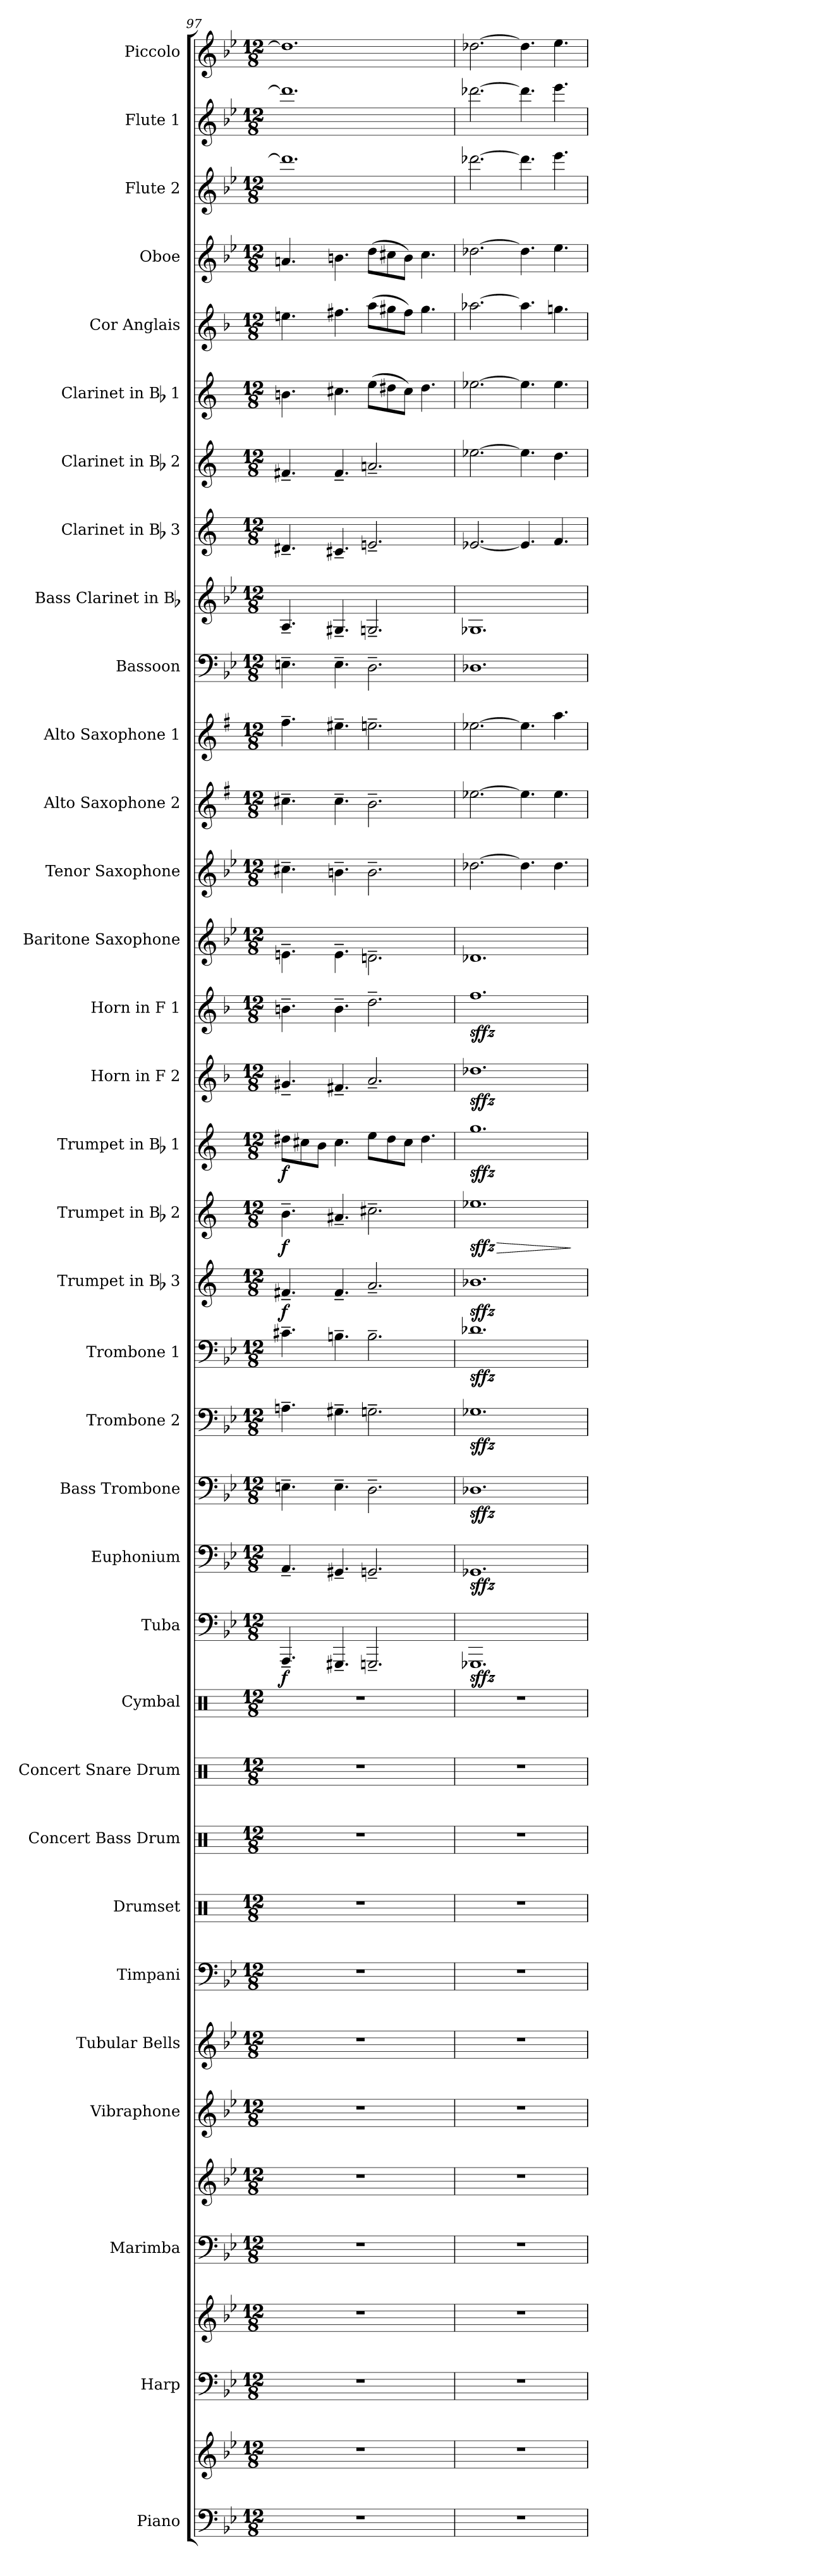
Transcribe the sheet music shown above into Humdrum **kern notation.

**kern	**kern	**kern	**kern	**kern	**kern	**kern	**kern	**kern	**kern	**kern	**kern	**kern	**kern	**dynam	**kern	**dynam	**kern	**dynam	**kern	**dynam	**kern	**dynam	**kern	**dynam	**kern	**dynam	**kern	**dynam	**kern	**dynam	**kern	**dynam	**kern	**kern	**kern	**kern	**kern	**kern	**kern	**kern	**kern	**kern	**kern	**kern	**kern	**kern
*part34	*part34	*part33	*part33	*part32	*part32	*part31	*part30	*part29	*part28	*part27	*part26	*part25	*part24	*part24	*part23	*part23	*part22	*part22	*part21	*part21	*part20	*part20	*part19	*part19	*part18	*part18	*part17	*part17	*part16	*part16	*part15	*part15	*part14	*part13	*part12	*part11	*part10	*part9	*part8	*part7	*part6	*part5	*part4	*part3	*part2	*part1
*staff37	*staff36	*staff35	*staff34	*staff33	*staff32	*staff31	*staff30	*staff29	*staff28	*staff27	*staff26	*staff25	*staff24	*staff24	*staff23	*staff23	*staff22	*staff22	*staff21	*staff21	*staff20	*staff20	*staff19	*staff19	*staff18	*staff18	*staff17	*staff17	*staff16	*staff16	*staff15	*staff15	*staff14	*staff13	*staff12	*staff11	*staff10	*staff9	*staff8	*staff7	*staff6	*staff5	*staff4	*staff3	*staff2	*staff1
*I"Piano	*	*I"Harp	*	*I"Marimba	*	*I"Vibraphone	*I"Tubular Bells	*I"Timpani	*I"Drumset	*I"Concert Bass Drum	*I"Concert Snare Drum	*I"Cymbal	*I"Tuba	*	*I"Euphonium	*	*I"Bass Trombone	*	*I"Trombone 2	*	*I"Trombone 1	*	*I"Trumpet in Bb 3	*	*I"Trumpet in Bb 2	*	*I"Trumpet in Bb 1	*	*I"Horn in F 2	*	*I"Horn in F 1	*	*I"Baritone Saxophone	*I"Tenor Saxophone	*I"Alto Saxophone 2	*I"Alto Saxophone 1	*I"Bassoon	*I"Bass Clarinet in Bb	*I"Clarinet in Bb 3	*I"Clarinet in Bb 2	*I"Clarinet in Bb 1	*I"Cor Anglais	*I"Oboe	*I"Flute 2	*I"Flute 1	*I"Piccolo
*I'Pno.	*	*I'Hp.	*	*I'Mar.	*	*I'Vib.	*I'Tub. B.	*I'Timp.	*I'D. Set	*I'Con. BD	*I'Con. Sn.	*I'Cym.	*I'Tba.	*	*I'Euph.	*	*I'B. Tbn.	*	*I'Tbn. 2	*	*I'Tbn. 1	*	*I'Tpt. 3	*	*I'Tpt. 2	*	*I'Tpt. 1	*	*I'Hn. 2	*	*I'Hn. 1	*	*I'Bari. Sax.	*I'Ten. Sax.	*I'Alto Sax. 2	*I'Alto Sax. 1	*I'Bsn.	*I'B. Cl.	*I'Cl. 3	*I'Cl. 2	*I'Cl. 1	*I'C. A.	*I'Ob.	*I'Fl. 2	*I'Fl. 1	*I'Picc.
*clefF4	*clefG2	*clefF4	*clefG2	*clefF4	*clefG2	*clefG2	*clefG2	*clefF4	*clefX	*clefX	*clefX	*clefX	*clefF4	*	*clefF4	*	*clefF4	*	*clefF4	*	*clefF4	*	*clefG2	*	*clefG2	*	*clefG2	*	*clefG2	*	*clefG2	*	*clefG2	*clefG2	*clefG2	*clefG2	*clefF4	*clefG2	*clefG2	*clefG2	*clefG2	*clefG2	*clefG2	*clefG2	*clefG2	*clefG2
*	*	*	*	*	*	*	*	*	*	*	*	*	*	*	*	*	*	*	*	*	*	*	*ITrd1c2	*	*ITrd1c2	*	*ITrd1c2	*	*ITrd4c7	*	*ITrd4c7	*	*ITrd12c21	*ITrd8c14	*ITrd5c9	*ITrd5c9	*	*ITrd8c14	*ITrd1c2	*ITrd1c2	*ITrd1c2	*ITrd4c7	*	*	*	*ITrd-7c-12
*k[b-e-]	*k[b-e-]	*k[b-e-]	*k[b-e-]	*k[b-e-]	*k[b-e-]	*k[b-e-]	*k[b-e-]	*k[b-e-]	*k[]	*k[]	*k[]	*k[]	*k[b-e-]	*	*k[b-e-]	*	*k[b-e-]	*	*k[b-e-]	*	*k[b-e-]	*	*k[b-e-]	*	*k[b-e-]	*	*k[b-e-]	*	*k[b-e-]	*	*k[b-e-]	*	*k[b-e-]	*k[b-e-]	*k[b-e-]	*k[b-e-]	*k[b-e-]	*k[b-e-]	*k[b-e-]	*k[b-e-]	*k[b-e-]	*k[b-e-]	*k[b-e-]	*k[b-e-]	*k[b-e-]	*k[b-e-]
*B-:	*B-:	*B-:	*B-:	*B-:	*B-:	*B-:	*B-:	*B-:	*	*	*	*	*B-:	*	*B-:	*	*B-:	*	*B-:	*	*B-:	*	*	*	*	*	*	*	*B-:	*	*B-:	*	*B-:	*	*B-:	*B-:	*B-:	*	*	*	*	*B-:	*B-:	*B-:	*B-:	*B-:
*M12/8	*M12/8	*M12/8	*M12/8	*M12/8	*M12/8	*M12/8	*M12/8	*M12/8	*M12/8	*M12/8	*M12/8	*M12/8	*M12/8	*	*M12/8	*	*M12/8	*	*M12/8	*	*M12/8	*	*M12/8	*	*M12/8	*	*M12/8	*	*M12/8	*	*M12/8	*	*M12/8	*M12/8	*M12/8	*M12/8	*M12/8	*M12/8	*M12/8	*M12/8	*M12/8	*M12/8	*M12/8	*M12/8	*M12/8	*M12/8
=97	=97	=97	=97	=97	=97	=97	=97	=97	=97	=97	=97	=97	=97	=97	=97	=97	=97	=97	=97	=97	=97	=97	=97	=97	=97	=97	=97	=97	=97	=97	=97	=97	=97	=97	=97	=97	=97	=97	=97	=97	=97	=97	=97	=97	=97	=97
!	!	!	!	!	!	!	!	!	!	!	!	!	!	!LO:DY:b	!	!	!	!	!	!	!	!	!	!LO:DY:b	!	!LO:DY:b	!	!LO:DY:b	!	!	!	!	!	!	!	!	!	!	!	!	!	!	!	!	!	!
1.r	1.r	1.r	1.r	1.r	1.r	1.r	1.r	1.r	1.r	1.r	1.r	1.r	4.AAA~/	f	4.AA~/	.	4.En~\	.	4.An~\	.	4.c#X~\	.	4.en~/	f	4.a~\	f	8cc#X\L	f	4.c#X~/	.	4.en~\	.	4.En~\	4.c#X~\	4.en~\	4.a~\	4.En~\	4.AA~/	4.c#X~/	4.en~/	4.an\	4.an\	4.an/	1.ddd-]	1.ddd-]	1.ddd-]
.	.	.	.	.	.	.	.	.	.	.	.	.	.	.	.	.	.	.	.	.	.	.	.	.	.	.	8bn\	.	.	.	.	.	.	.	.	.	.	.	.	.	.	.	.	.	.	.
.	.	.	.	.	.	.	.	.	.	.	.	.	.	.	.	.	.	.	.	.	.	.	.	.	.	.	8a\J	.	.	.	.	.	.	.	.	.	.	.	.	.	.	.	.	.	.	.
.	.	.	.	.	.	.	.	.	.	.	.	.	4.GGG#X~/	.	4.GG#X~/	.	4.E~\	.	4.G#X~\	.	4.Bn~\	.	4.e~/	.	4.g#X~/	.	4.b\	.	4.Bn~/	.	4.e~\	.	4.E~\	4.Bn~\	4.e~\	4.g#X~\	4.E~\	4.GG#X~/	4.Bn~/	4.e~/	4.bn\	4.bn\	4.bn\	.	.	.
.	.	.	.	.	.	.	.	.	.	.	.	.	2.GGGn~/	.	2.GGn~/	.	2.D~\	.	2.Gn~\	.	2.B~\	.	2.g~/	.	2.bn~\	.	8dd\L	.	2.d~/	.	2.g~\	.	2.Dn~\	2.B~\	2.d~\	2.gn~\	2.D~\	2.GGn~/	2.dn~/	2.gn~/	(8dd\L	(8dd\L	(8dd\L	.	.	.
.	.	.	.	.	.	.	.	.	.	.	.	.	.	.	.	.	.	.	.	.	.	.	.	.	.	.	8cc#\	.	.	.	.	.	.	.	.	.	.	.	.	.	8cc#X\	8cc#X\	8cc#X\	.	.	.
.	.	.	.	.	.	.	.	.	.	.	.	.	.	.	.	.	.	.	.	.	.	.	.	.	.	.	8b\J	.	.	.	.	.	.	.	.	.	.	.	.	.	8b\J)	8b\J)	8b\J)	.	.	.
.	.	.	.	.	.	.	.	.	.	.	.	.	.	.	.	.	.	.	.	.	.	.	.	.	.	.	4.cc#\	.	.	.	.	.	.	.	.	.	.	.	.	.	4.cc#\	4.cc#\	4.cc#\	.	.	.
=98	=98	=98	=98	=98	=98	=98	=98	=98	=98	=98	=98	=98	=98	=98	=98	=98	=98	=98	=98	=98	=98	=98	=98	=98	=98	=98	=98	=98	=98	=98	=98	=98	=98	=98	=98	=98	=98	=98	=98	=98	=98	=98	=98	=98	=98	=98
!	!	!	!	!	!	!	!	!	!	!	!	!	!	!LO:DY:b	!	!LO:DY:b	!	!LO:DY:b	!	!LO:DY:b	!	!LO:DY:b	!	!LO:DY:b	!	!LO:HP:b	!	!	!	!	!	!	!	!	!	!	!	!	!	!	!	!	!	!	!	!
!	!	!	!	!	!	!	!	!	!	!	!	!	!	!	!	!	!	!	!	!	!	!	!	!	!	!LO:DY:n=1:b	!	!LO:DY:b	!	!LO:DY:b	!	!LO:DY:b	!	!	!	!	!	!	!	!	!	!	!	!	!	!
1.r	1.r	1.r	1.r	1.r	1.r	1.r	1.r	1.r	1.r	1.r	1.r	1.r	1.GGG-X	sffz	1.GG-X	sffz	1.D-X	sffz	1.G-X	sffz	1.d-X	sffz	1.a-X	sffz	1.dd-X	> sffz	1.ff	sffz	1.g-X	sffz	1.b-	sffz	1.D-X	[2.d-X\	[2.g-X\	[2.g-X\	1.D-X	1.GG-X	[2.d-X/	[2.dd-X\	[2.dd-X\	[2.dd-X\	[2.dd-X\	[2.ddd-X\	[2.ddd-X\	[2.ddd-X\
.	.	.	.	.	.	.	.	.	.	.	.	.	.	.	.	.	.	.	.	.	.	.	.	.	.	.	.	.	.	.	.	.	.	4.d-\]	4.g-\]	4.g-\]	.	.	4.d-/]	4.dd-\]	4.dd-\]	4.dd-\]	4.dd-\]	4.ddd-\]	4.ddd-\]	4.ddd-\]
.	.	.	.	.	.	.	.	.	.	.	.	.	.	.	.	.	.	.	.	.	.	.	.	.	.	.	.	.	.	.	.	.	.	4.d-\	4.g-\	4.cc\	.	.	4.e-/	4.cc\	4.dd-\	4.ccn\	4.ee-\	4.eee-\	4.eee-\	4.eee-\
.	.	.	.	.	.	.	.	.	.	.	.	.	.	.	.	.	.	.	.	.	.	.	.	.	.	]	.	.	.	.	.	.	.	.	.	.	.	.	.	.	.	.	.	.	.	.
=	=	=	=	=	=	=	=	=	=	=	=	=	=	=	=	=	=	=	=	=	=	=	=	=	=	=	=	=	=	=	=	=	=	=	=	=	=	=	=	=	=	=	=	=	=	=
*-	*-	*-	*-	*-	*-	*-	*-	*-	*-	*-	*-	*-	*-	*-	*-	*-	*-	*-	*-	*-	*-	*-	*-	*-	*-	*-	*-	*-	*-	*-	*-	*-	*-	*-	*-	*-	*-	*-	*-	*-	*-	*-	*-	*-	*-	*-
